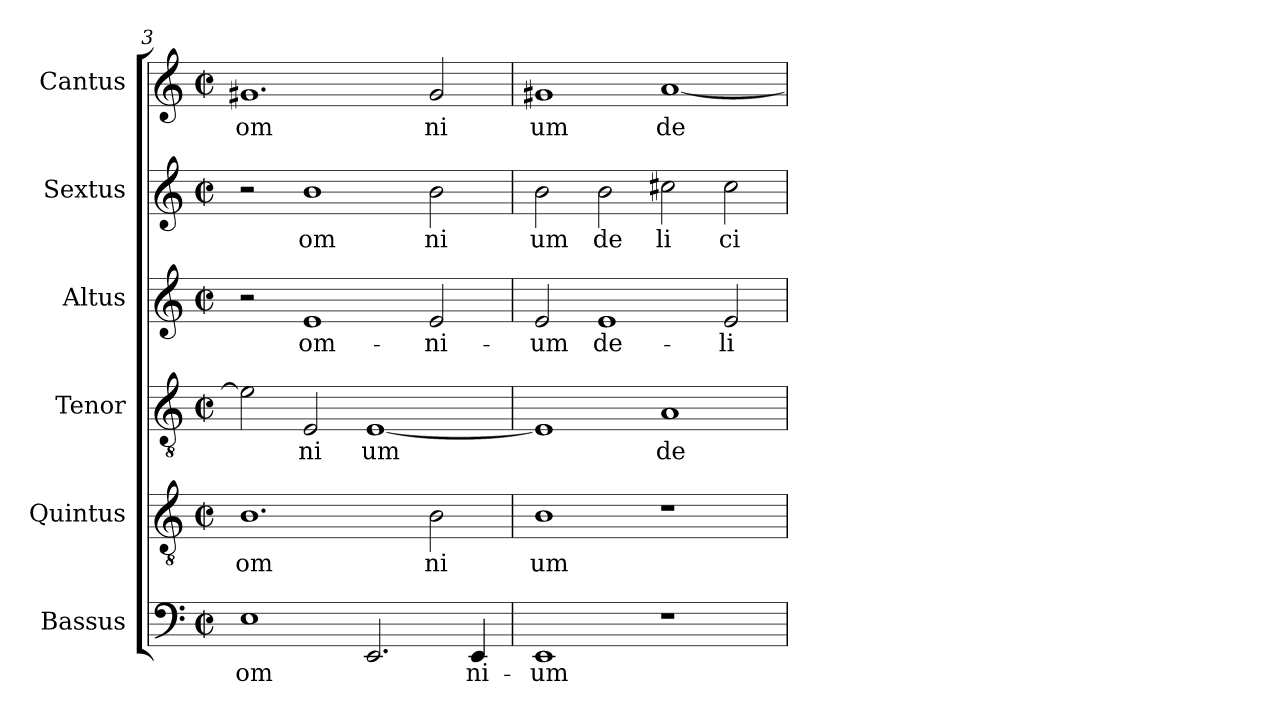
**kern	**text	**kern	**text	**kern	**text	**kern	**text	**kern	**text	**kern	**text
*part6	*part6	*part5	*part5	*part4	*part4	*part3	*part3	*part2	*part2	*part1	*part1
*staff6	*staff6	*staff5	*staff5	*staff4	*staff4	*staff3	*staff3	*staff2	*staff2	*staff1	*staff1
*I"Bassus	*	*I"Quintus	*	*I"Tenor	*	*I"Altus	*	*I"Sextus	*	*I"Cantus	*
*clefF4	*	*clefGv2	*	*clefGv2	*	*clefG2	*	*clefG2	*	*clefG2	*
*k[]	*	*k[]	*	*k[]	*	*k[]	*	*k[]	*	*k[]	*
*C:	*	*C:	*	*C:	*	*C:	*	*C:	*	*C:	*
*M2/2	*	*M2/2	*	*M2/2	*	*M2/2	*	*M2/2	*	*M2/2	*
*met(c|)	*	*met(c|)	*	*met(c|)	*	*met(c|)	*	*met(c|)	*	*met(c|)	*
=3	=3	=3	=3	=3	=3	=3	=3	=3	=3	=3	=3
!	!LO:LY:b	!	!LO:LY:b	!	!LO:LY:b:cj	!	!	!	!	!	!LO:LY:b
1E	om-	1.B	om	2e\]	.	2r	.	2r	.	1.g#X	om
!	!	!	!	!	!LO:LY:b:cj	!	!LO:LY:b	!	!LO:LY:b	!	!
.	.	.	.	2E/	ni	1e	om-	1b	om	.	.
!	!LO:LY:b	!	!	!	!LO:LY:b:cj	!	!	!	!	!	!
2.EE/	--	.	.	[<1E	um	.	.	.	.	.	.
!	!	!	!LO:LY:b	!	!	!	!LO:LY:b	!	!LO:LY:b	!	!LO:LY:b
.	.	2B\	ni	.	.	2e/	-ni-	2b\	ni	2g#/	ni
!	!LO:LY:b	!	!	!	!	!	!	!	!	!	!
4EE/	-ni-	.	.	.	.	.	.	.	.	.	.
=4	=4	=4	=4	=4	=4	=4	=4	=4	=4	=4	=4
!	!LO:LY:b	!	!LO:LY:b	!	!LO:LY:b:cj	!	!LO:LY:b	!	!LO:LY:b	!	!LO:LY:b
1EE	-um	1B	um	1E]	.	2e/	-um	2b\	um	1g#X	um
!	!	!	!	!	!	!	!LO:LY:b	!	!LO:LY:b	!	!
.	.	.	.	.	.	1e	de-	2b\	de	.	.
!	!	!	!	!	!LO:LY:b:cj	!	!	!	!LO:LY:b	!	!LO:LY:b
1r	.	1r	.	1A	de	.	.	2cc#X\	li	[<1a	de
!	!	!	!	!	!	!	!LO:LY:b	!	!LO:LY:b	!	!
.	.	.	.	.	.	2e/	-li-	2cc#\	ci	.	.
=	=	=	=	=	=	=	=	=	=	=	=
*-	*-	*-	*-	*-	*-	*-	*-	*-	*-	*-	*-
